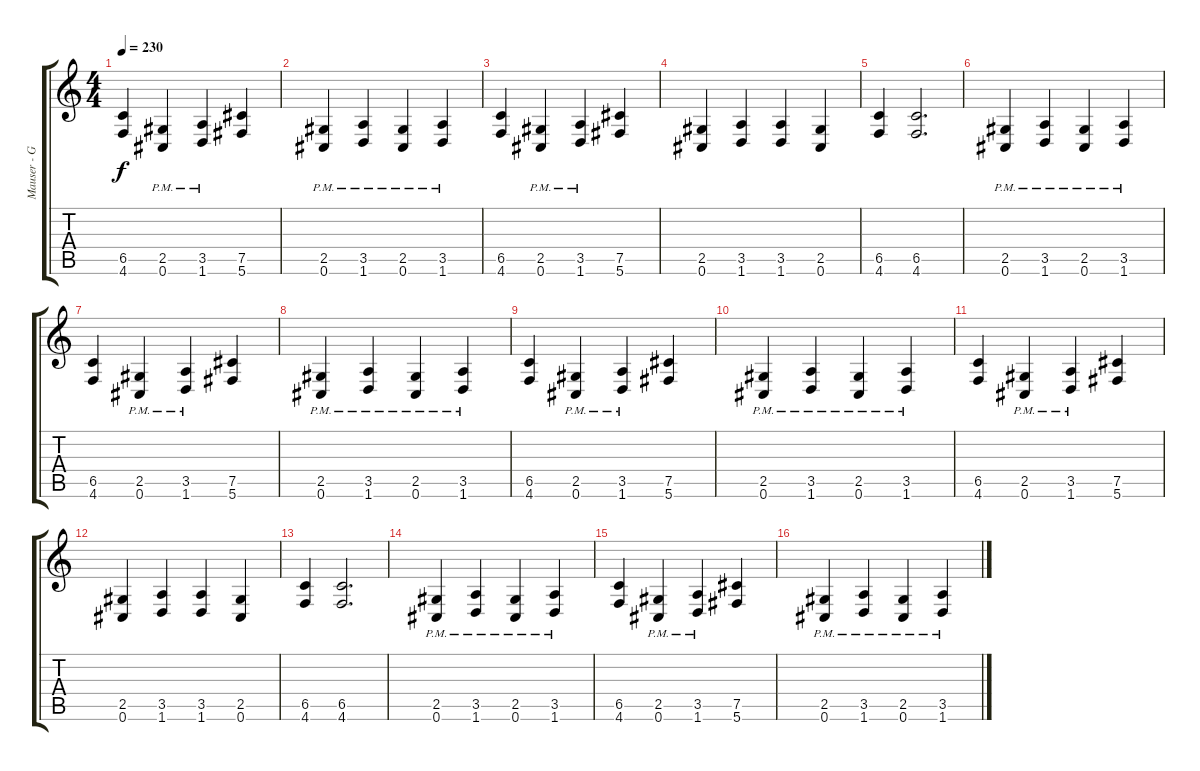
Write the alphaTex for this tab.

\track ("Mauser - Guitar" "Mauser - G") {instrument overdrivenguitar}
\staff {score tabs}
\tuning (Db4 Ab3 E3 B2 Gb2 Db2) {hide}
\ts (4 4)
\tempo 230
\clef g2
\ks c
(6.5 4.6).4{dy f} (2.5{pm} 0.6{pm}).4 (3.5{pm} 1.6{pm}).4 (7.5 5.6).4 |
(2.5{pm} 0.6{pm}).4 (3.5{pm} 1.6{pm}).4 (2.5{pm} 0.6{pm}).4 (3.5{pm} 1.6{pm}).4 |
(6.5 4.6).4 (2.5{pm} 0.6{pm}).4 (3.5{pm} 1.6{pm}).4 (7.5 5.6).4 |
(2.5 0.6).4 (3.5 1.6).4 (3.5 1.6).4 (2.5 0.6).4 |
(6.5 4.6).4 (6.5 4.6).2{d} |
(2.5{pm} 0.6{pm}).4{volume 6} (3.5{pm} 1.6{pm}).4 (2.5{pm} 0.6{pm}).4 (3.5{pm} 1.6{pm}).4 |
(6.5 4.6).4 (2.5{pm} 0.6{pm}).4 (3.5{pm} 1.6{pm}).4 (7.5 5.6).4 |
(2.5{pm} 0.6{pm}).4 (3.5{pm} 1.6{pm}).4 (2.5{pm} 0.6{pm}).4 (3.5{pm} 1.6{pm}).4 |
(6.5 4.6).4 (2.5{pm} 0.6{pm}).4 (3.5{pm} 1.6{pm}).4 (7.5 5.6).4 |
(2.5{pm} 0.6{pm}).4 (3.5{pm} 1.6{pm}).4 (2.5{pm} 0.6{pm}).4 (3.5{pm} 1.6{pm}).4 |
(6.5 4.6).4 (2.5{pm} 0.6{pm}).4 (3.5{pm} 1.6{pm}).4 (7.5 5.6).4 |
(2.5 0.6).4 (3.5 1.6).4 (3.5 1.6).4 (2.5 0.6).4 |
(6.5 4.6).4 (6.5 4.6).2{d} |
(2.5{pm} 0.6{pm}).4{volume 0} (3.5{pm} 1.6{pm}).4 (2.5{pm} 0.6{pm}).4 (3.5{pm} 1.6{pm}).4 |
(6.5 4.6).4 (2.5{pm} 0.6{pm}).4 (3.5{pm} 1.6{pm}).4 (7.5 5.6).4 |
(2.5{pm} 0.6{pm}).4 (3.5{pm} 1.6{pm}).4 (2.5{pm} 0.6{pm}).4 (3.5{pm} 1.6{pm}).4
